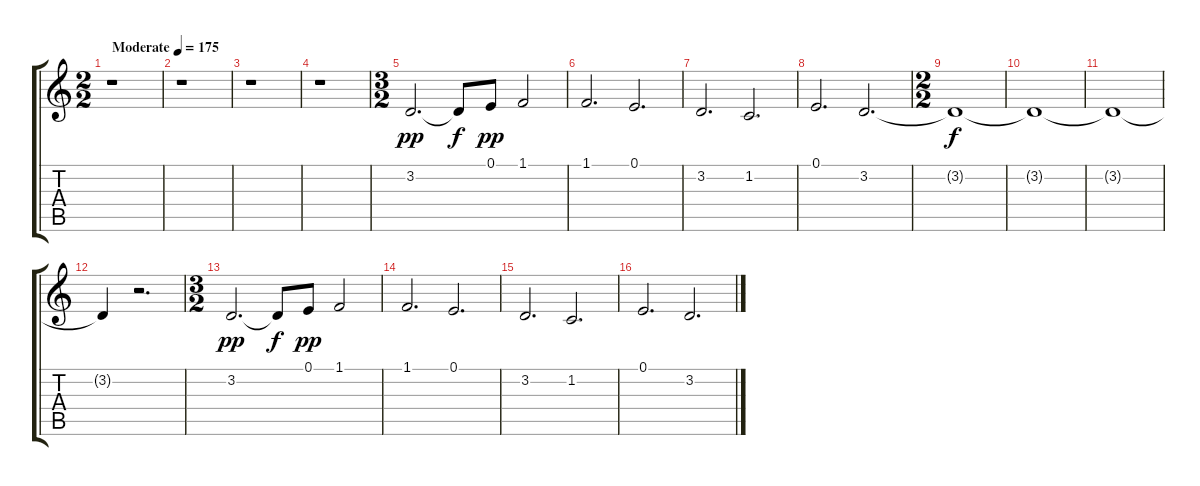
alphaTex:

\track "" {instrument flute}
\staff {score tabs}
\tuning (E4 B3 G3 D3 A2 E2) {hide}
\ts (2 2)
\tempo (175 "Moderate")
\clef g2
\ks c
r.1{dy pp instrument flute} |
r.1 |
r.1 |
r.1 |
\ts (3 2)
3.2.2{d} 3.2{t}.8{dy f} 0.1.8{dy pp} 1.1.2 |
1.1.2{d} 0.1.2{d} |
3.2.2{d} 1.2.2{d} |
0.1.2{d} 3.2.2{d} |
\ts (2 2)
3.2{t}.1{dy f} |
3.2{t}.1 |
3.2{t}.1 |
3.2{t}.4 r.2{d} |
\ts (3 2)
3.2.2{d dy pp volume 12} 3.2{t}.8{dy f} 0.1.8{dy pp} 1.1.2 |
1.1.2{d} 0.1.2{d} |
3.2.2{d} 1.2.2{d} |
0.1.2{d} 3.2.2{d}
